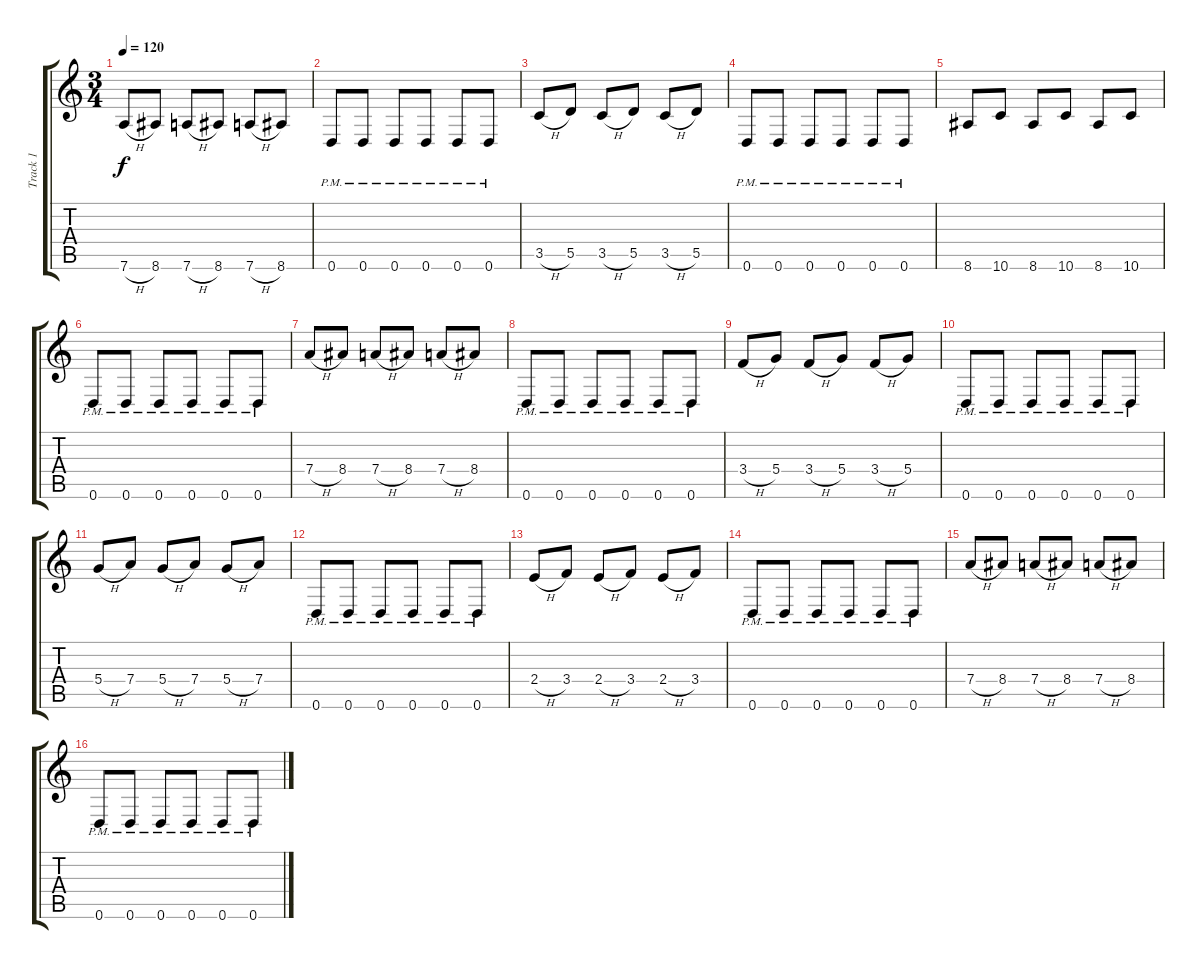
\track ("Track 1" "Track 1") {instrument distortionguitar}
\staff {score tabs}
\tuning (E4 B3 G3 D3 A2 D2) {hide}
\ts (3 4)
\tempo 120
\clef g2
\ks c
7.6{h}.8{dy f} 8.6.8 7.6{h}.8 8.6.8 7.6{h}.8 8.6.8 |
0.6{pm}.8 0.6{pm}.8 0.6{pm}.8 0.6{pm}.8 0.6{pm}.8 0.6{pm}.8 |
3.5{h}.8 5.5.8 3.5{h}.8 5.5.8 3.5{h}.8 5.5.8 |
0.6{pm}.8 0.6{pm}.8 0.6{pm}.8 0.6{pm}.8 0.6{pm}.8 0.6{pm}.8 |
8.6.8 10.6.8 8.6.8 10.6.8 8.6.8 10.6.8 |
0.6{pm}.8 0.6{pm}.8 0.6{pm}.8 0.6{pm}.8 0.6{pm}.8 0.6{pm}.8 |
7.4{h}.8 8.4.8 7.4{h}.8 8.4.8 7.4{h}.8 8.4.8 |
0.6{pm}.8 0.6{pm}.8 0.6{pm}.8 0.6{pm}.8 0.6{pm}.8 0.6{pm}.8 |
3.4{h}.8 5.4.8 3.4{h}.8 5.4.8 3.4{h}.8 5.4.8 |
0.6{pm}.8 0.6{pm}.8 0.6{pm}.8 0.6{pm}.8 0.6{pm}.8 0.6{pm}.8 |
5.4{h}.8 7.4.8 5.4{h}.8 7.4.8 5.4{h}.8 7.4.8 |
0.6{pm}.8 0.6{pm}.8 0.6{pm}.8 0.6{pm}.8 0.6{pm}.8 0.6{pm}.8 |
2.4{h}.8 3.4.8 2.4{h}.8 3.4.8 2.4{h}.8 3.4.8 |
0.6{pm}.8 0.6{pm}.8 0.6{pm}.8 0.6{pm}.8 0.6{pm}.8 0.6{pm}.8 |
7.4{h}.8 8.4.8 7.4{h}.8 8.4.8 7.4{h}.8 8.4.8 |
0.6{pm}.8 0.6{pm}.8 0.6{pm}.8 0.6{pm}.8 0.6{pm}.8 0.6{pm}.8
